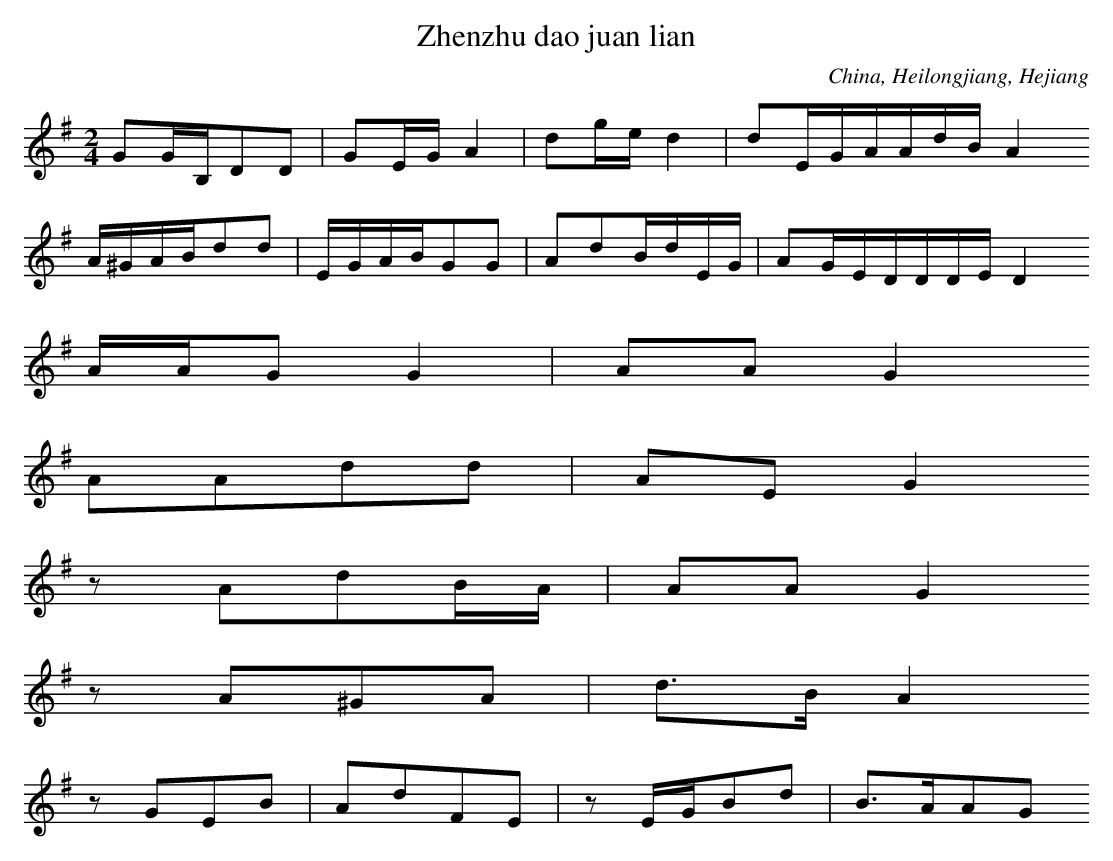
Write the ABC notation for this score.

X:1
T: Zhenzhu dao juan lian
O: China, Heilongjiang, Hejiang
M: 2/4
L: 1/16
K: G
G2GB,D2D2 | G2EGA4 | d2ged4 | d2EGAAdBA4
A^GABd2d2 | EGABG2G2 | A2d2BdEG | A2GEDDDED4
AAG2G4 | A2A2G4
A2A2d2d2 | A2E2G4
z2A2d2BA | A2A2G4
z2A2^G2A2 | d3BA4
z2G2E2B2 | A2d2F2E2 | z2EGB2d2 | B3AA2G2
